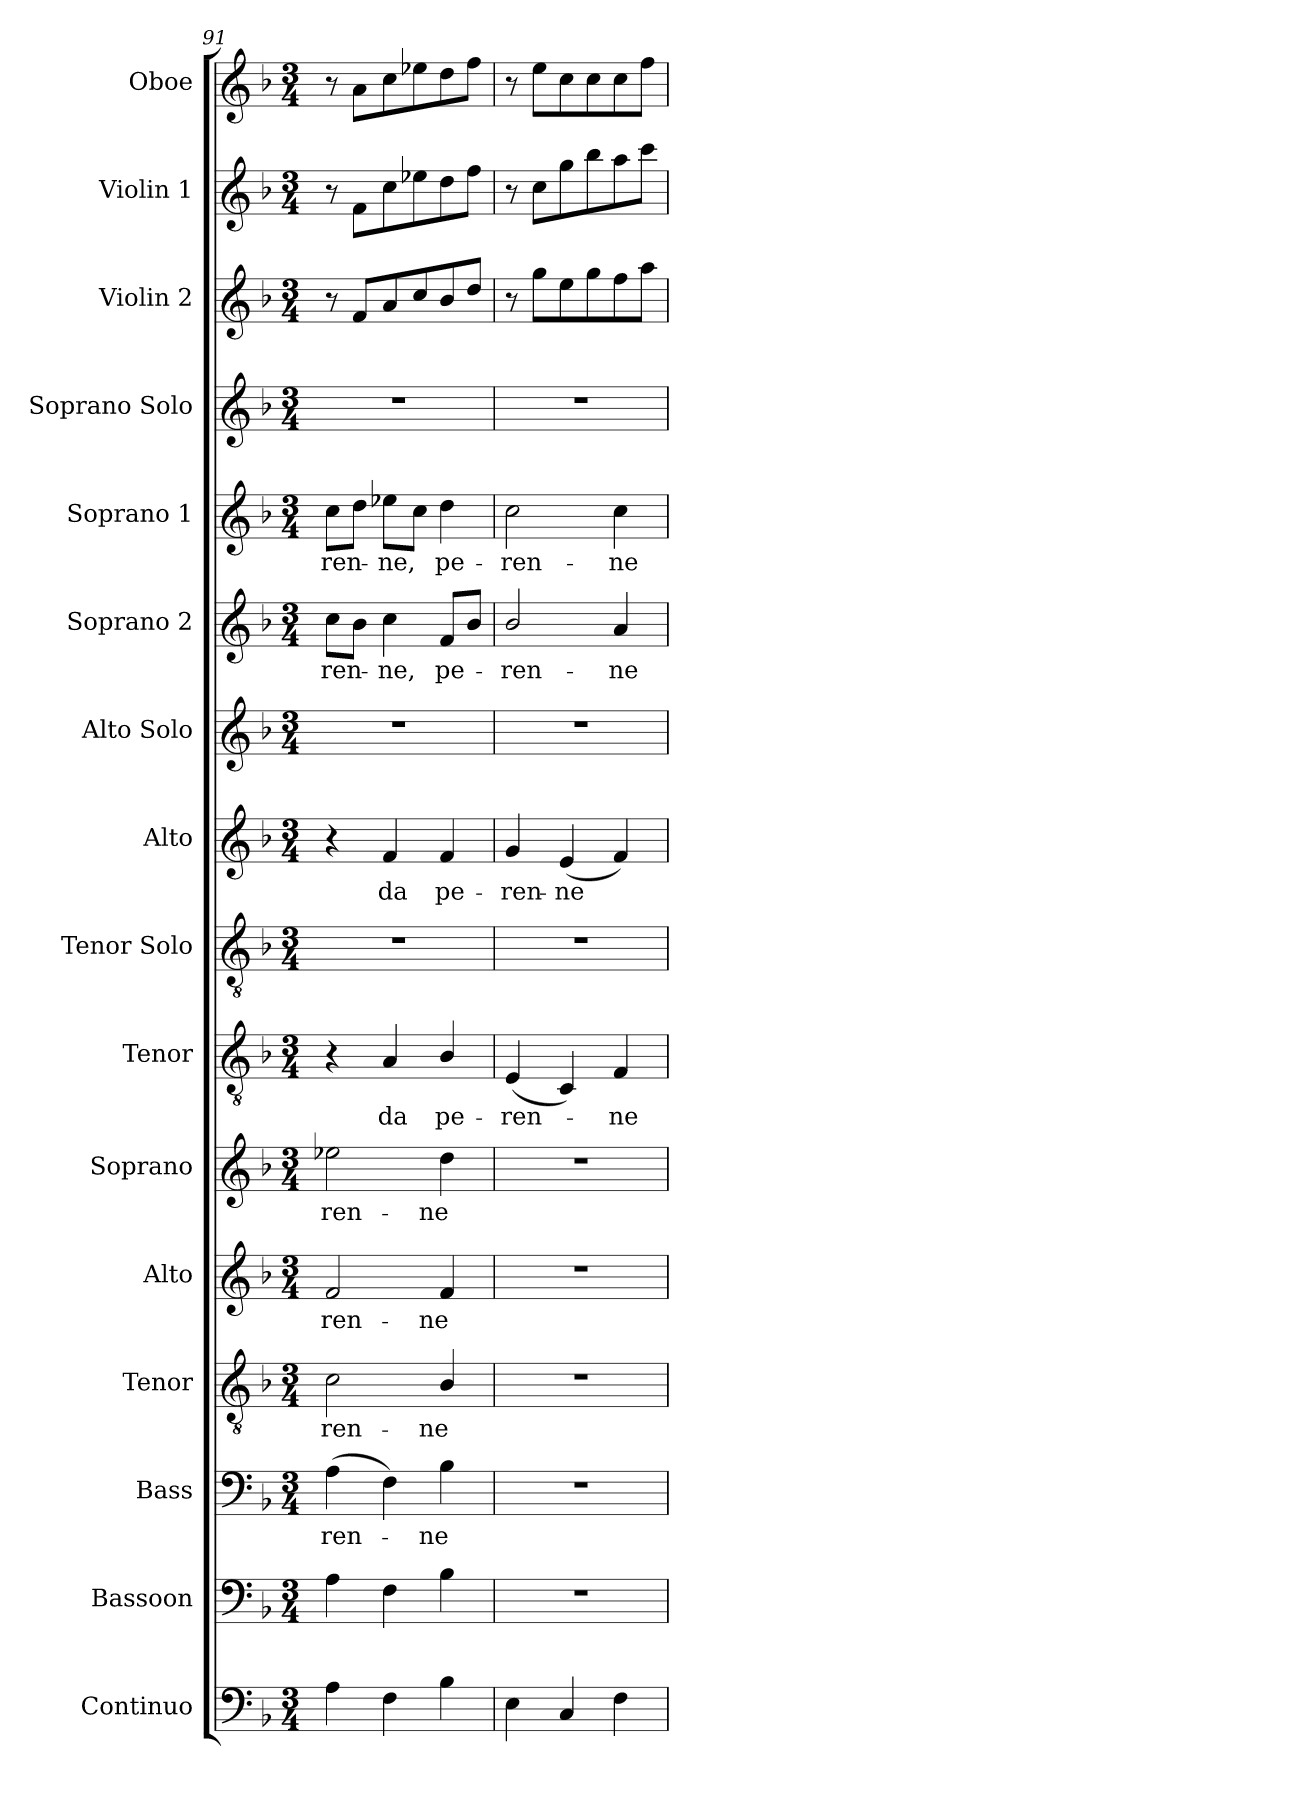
**kern	**kern	**kern	**text	**kern	**text	**kern	**text	**kern	**text	**kern	**text	**kern	**kern	**text	**kern	**kern	**text	**kern	**text	**kern	**kern	**kern	**kern
*part16	*part15	*part14	*part14	*part13	*part13	*part12	*part12	*part11	*part11	*part10	*part10	*part9	*part8	*part8	*part7	*part6	*part6	*part5	*part5	*part4	*part3	*part2	*part1
*staff16	*staff15	*staff14	*staff14	*staff13	*staff13	*staff12	*staff12	*staff11	*staff11	*staff10	*staff10	*staff9	*staff8	*staff8	*staff7	*staff6	*staff6	*staff5	*staff5	*staff4	*staff3	*staff2	*staff1
*I"Continuo	*I"Bassoon	*I"Bass	*	*I"Tenor	*	*I"Alto	*	*I"Soprano	*	*I"Tenor	*	*I"Tenor Solo	*I"Alto	*	*I"Alto Solo	*I"Soprano 2	*	*I"Soprano 1	*	*I"Soprano Solo	*I"Violin 2	*I"Violin 1	*I"Oboe
*I'Cont.	*I'Bsn.	*I'B.	*	*I'T.	*	*I'A.	*	*I'S.	*	*I'T.	*	*I'T. Solo	*I'A.	*	*I'A.  Solo	*I'S2.	*	*I'S1.	*	*I'S. Solo	*I'Vln. 2	*I'Vln. 1	*I'Ob.
!!LO:PB:g=z
*clefF4	*clefF4	*clefF4	*	*clefGv2	*	*clefG2	*	*clefG2	*	*clefGv2	*	*clefGv2	*clefG2	*	*clefG2	*clefG2	*	*clefG2	*	*clefG2	*clefG2	*clefG2	*clefG2
*	*	*	*	*ITrd7c12	*	*	*	*	*	*ITrd7c12	*	*ITrd7c12	*	*	*	*	*	*	*	*	*	*	*
*k[b-]	*k[b-]	*k[b-]	*	*k[b-]	*	*k[b-]	*	*k[b-]	*	*k[b-]	*	*k[b-]	*k[b-]	*	*k[b-]	*k[b-]	*	*k[b-]	*	*k[b-]	*k[b-]	*k[b-]	*k[b-]
*F:	*F:	*F:	*	*F:	*	*F:	*	*F:	*	*F:	*	*F:	*F:	*	*F:	*F:	*	*F:	*	*F:	*F:	*F:	*F:
*M3/4	*M3/4	*M3/4	*	*M3/4	*	*M3/4	*	*M3/4	*	*M3/4	*	*M3/4	*M3/4	*	*M3/4	*M3/4	*	*M3/4	*	*M3/4	*M3/4	*M3/4	*M3/4
=91	=91	=91	=91	=91	=91	=91	=91	=91	=91	=91	=91	=91	=91	=91	=91	=91	=91	=91	=91	=91	=91	=91	=91
!	!	!	!LO:LY:b:color=#000000	!	!	!	!	!	!	!	!	!	!	!	!	!	!	!	!	!	!	!	!
!	!	!	!	!	!LO:LY:b:color=#000000	!	!	!	!	!	!	!	!	!	!	!	!	!	!	!	!	!	!
!	!	!	!	!	!	!	!LO:LY:b:color=#000000	!	!	!	!	!	!	!	!	!	!	!	!	!	!	!	!
!	!	!	!	!	!	!	!	!	!LO:LY:b:color=#000000	!	!	!LO:N:vis=1	!	!	!LO:N:vis=1	!	!	!	!	!	!	!	!
!	!	!	!	!	!	!	!	!	!	!	!	!	!	!	!	!	!LO:LY:b:color=#000000	!	!	!	!	!	!
!	!	!	!	!	!	!	!	!	!	!	!	!	!	!	!	!	!	!	!LO:LY:b:color=#000000	!LO:N:vis=1	!	!	!
4Ai\	4Ai\	(4Ai\	-ren-	2Ci\	-ren-	2fi/	-ren-	2ee-Xi\	-ren-	4r	.	2.r	4r	.	2.r	8cci\L	-ren-	8cci\L	-ren-	2.r	8r	8r	8r
.	.	.	.	.	.	.	.	.	.	.	.	.	.	.	.	8b-i\J	.	8ddi\J	.	.	8fi/L	8fi\L	8ai\L
!	!	!	!	!	!	!	!	!	!	!	!LO:LY:b:color=#000000	!	!	!	!	!	!	!	!	!	!	!	!
!	!	!	!	!	!	!	!	!	!	!	!	!	!	!LO:LY:b:color=#000000	!	!	!	!	!	!	!	!	!
!	!	!	!	!	!	!	!	!	!	!	!	!	!	!	!	!	!LO:LY:b:color=#000000	!	!	!	!	!	!
!	!	!	!	!	!	!	!	!	!	!	!	!	!	!	!	!	!	!	!LO:LY:b:color=#000000	!	!	!	!
4Fi\	4Fi\	4Fi\)	.	.	.	.	.	.	.	4AAi/	da	.	4fi/	da	.	4cci\	-ne,	8ee-Xi\L	-ne,	.	8ai/	8cci\	8cci\
.	.	.	.	.	.	.	.	.	.	.	.	.	.	.	.	.	.	8cci\J	.	.	8cci/	8ee-Xi\	8ee-Xi\
!	!	!	!LO:LY:b:color=#000000	!	!	!	!	!	!	!	!	!	!	!	!	!	!	!	!	!	!	!	!
!	!	!	!	!	!LO:LY:b:color=#000000	!	!	!	!	!	!	!	!	!	!	!	!	!	!	!	!	!	!
!	!	!	!	!	!	!	!LO:LY:b:color=#000000	!	!	!	!	!	!	!	!	!	!	!	!	!	!	!	!
!	!	!	!	!	!	!	!	!	!LO:LY:b:color=#000000	!	!	!	!	!	!	!	!	!	!	!	!	!	!
!	!	!	!	!	!	!	!	!	!	!	!LO:LY:b:color=#000000	!	!	!	!	!	!	!	!	!	!	!	!
!	!	!	!	!	!	!	!	!	!	!	!	!	!	!LO:LY:b:color=#000000	!	!	!	!	!	!	!	!	!
!	!	!	!	!	!	!	!	!	!	!	!	!	!	!	!	!	!LO:LY:b:color=#000000	!	!	!	!	!	!
!	!	!	!	!	!	!	!	!	!	!	!	!	!	!	!	!	!	!	!LO:LY:b:color=#000000	!	!	!	!
4B-i\	4B-i\	4B-i\	-ne	4BB-i/	-ne	4fi/	-ne	4ddi\	-ne	4BB-i/	pe-	.	4fi/	pe-	.	8fi/L	pe-	4ddi\	pe-	.	8b-i/	8ddi\	8ddi\
.	.	.	.	.	.	.	.	.	.	.	.	.	.	.	.	8b-i/J	.	.	.	.	8ddi/J	8ffi\J	8ffi\J
=92	=92	=92	=92	=92	=92	=92	=92	=92	=92	=92	=92	=92	=92	=92	=92	=92	=92	=92	=92	=92	=92	=92	=92
!	!LO:N:vis=1	!LO:N:vis=1	!	!LO:N:vis=1	!	!LO:N:vis=1	!	!LO:N:vis=1	!	!	!	!	!	!	!	!	!	!	!	!	!	!	!
!	!	!	!	!	!	!	!	!	!	!	!LO:LY:b:color=#000000	!LO:N:vis=1	!	!	!	!	!	!	!	!	!	!	!
!	!	!	!	!	!	!	!	!	!	!	!	!	!	!LO:LY:b:color=#000000	!LO:N:vis=1	!	!	!	!	!	!	!	!
!	!	!	!	!	!	!	!	!	!	!	!	!	!	!	!	!	!LO:LY:b:color=#000000	!	!	!	!	!	!
!	!	!	!	!	!	!	!	!	!	!	!	!	!	!	!	!	!	!	!LO:LY:b:color=#000000	!LO:N:vis=1	!	!	!
4Ei\	2.r	2.r	.	2.r	.	2.r	.	2.r	.	(4EEi/	-ren-	2.r	4gi/	-ren-	2.r	2b-i/	-ren-	2cci\	-ren-	2.r	8r	8r	8r
.	.	.	.	.	.	.	.	.	.	.	.	.	.	.	.	.	.	.	.	.	8ggi\L	8cci\L	8eei\L
!	!	!	!	!	!	!	!	!	!	!	!	!	!	!LO:LY:b:color=#000000	!	!	!	!	!	!	!	!	!
4Ci/	.	.	.	.	.	.	.	.	.	4CCi/)	.	.	(4ei/	-ne	.	.	.	.	.	.	8eei\	8ggi\	8cci\
.	.	.	.	.	.	.	.	.	.	.	.	.	.	.	.	.	.	.	.	.	8ggi\	8bb-i\	8cci\
!	!	!	!	!	!	!	!	!	!	!	!LO:LY:b:color=#000000	!	!	!	!	!	!	!	!	!	!	!	!
!	!	!	!	!	!	!	!	!	!	!	!	!	!	!	!	!	!LO:LY:b:color=#000000	!	!	!	!	!	!
!	!	!	!	!	!	!	!	!	!	!	!	!	!	!	!	!	!	!	!LO:LY:b:color=#000000	!	!	!	!
4Fi\	.	.	.	.	.	.	.	.	.	4FFi/	-ne	.	4fi/)	.	.	4ai/	-ne	4cci\	-ne	.	8ffi\	8aai\	8cci\
.	.	.	.	.	.	.	.	.	.	.	.	.	.	.	.	.	.	.	.	.	8aai\J	8ccci\J	8ffi\J
=	=	=	=	=	=	=	=	=	=	=	=	=	=	=	=	=	=	=	=	=	=	=	=
*-	*-	*-	*-	*-	*-	*-	*-	*-	*-	*-	*-	*-	*-	*-	*-	*-	*-	*-	*-	*-	*-	*-	*-
